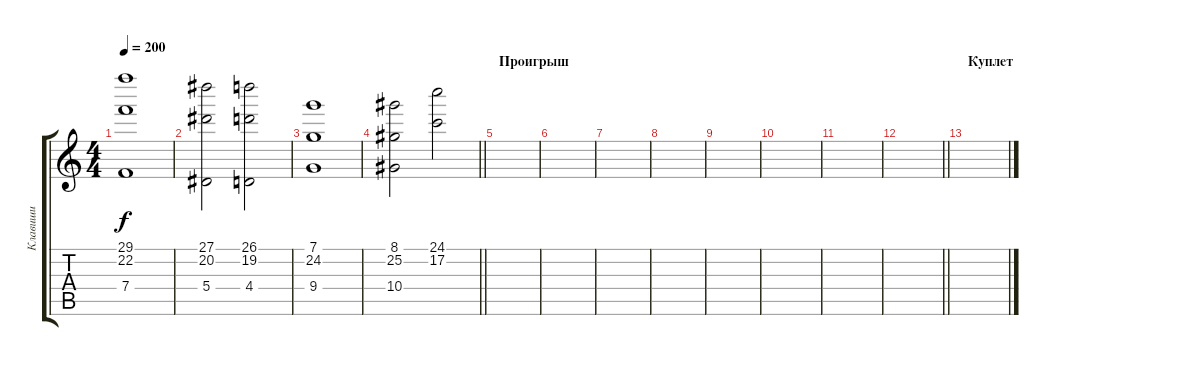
\track ("Клавиши" "Клавиши") {instrument acousticguitarsteel}
\staff {score tabs}
\tuning (C4 G3 Eb3 Bb2 F2 C2) {hide}
\ts (4 4)
\tempo 200
\clef g2
\ks c
(29.1 22.2 7.4).1{dy f} |
(27.1 20.2 5.4).2 (26.1 19.2 4.4).2 |
(7.1 24.2 9.4).1 |
\barLineRight lightlight
(8.1 25.2 10.4).2 (24.1 17.2).2 |
\section ("" "Проигрыш")
|
|
|
|
|
|
|
\barLineRight lightlight
|
\section ("" "Куплет")
